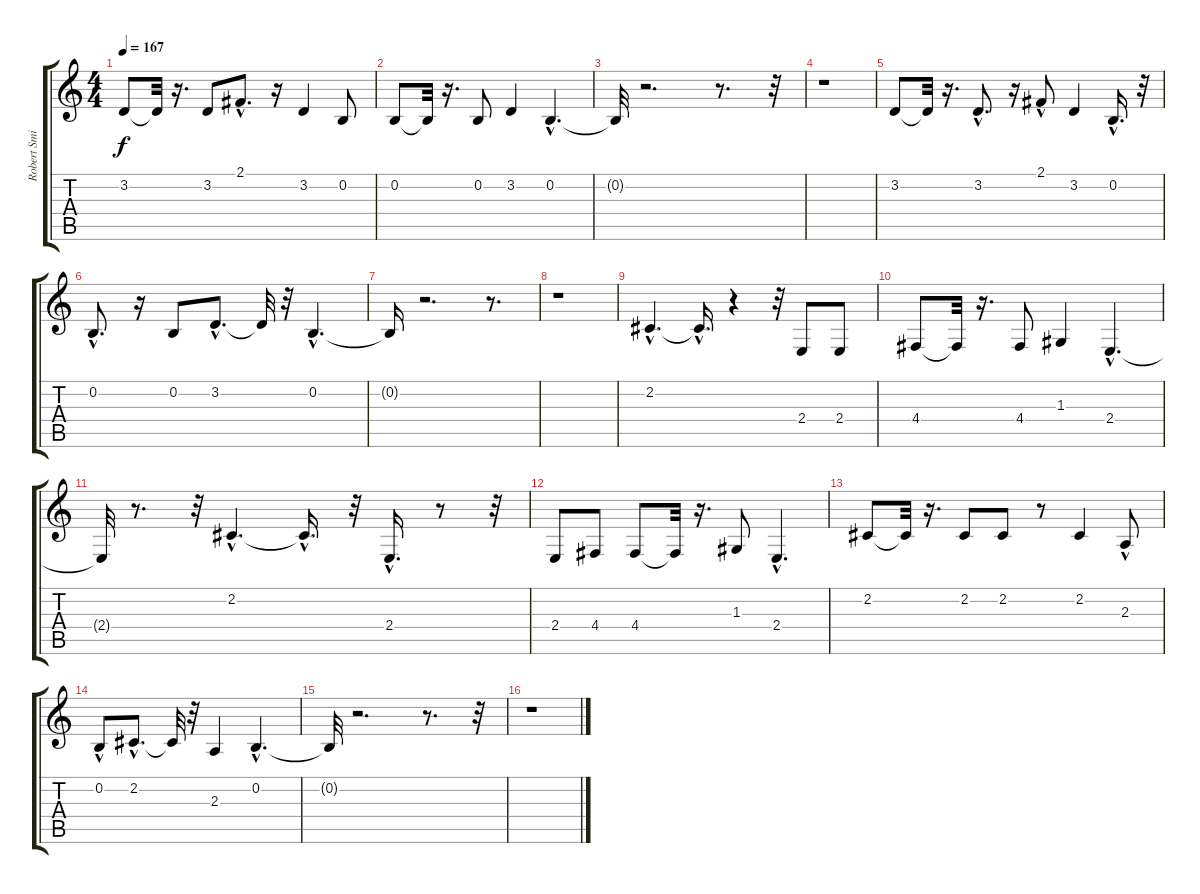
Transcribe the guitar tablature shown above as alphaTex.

\track ("Robert Smith" "Robert Smi") {instrument clavinet}
\staff {score tabs}
\tuning (E4 B3 G3 D3 A2 E2) {hide}
\ts (4 4)
\tempo 167
\clef g2
\ks c
3.2.8{dy f} 3.2{t}.32 r.16{d} 3.2.8 2.1{hac}.8{d} r.16 3.2.4 0.2.8 |
0.2.8 0.2{t}.32 r.16{d} 0.2.8 3.2.4 0.2{hac}.4{d} |
0.2{t}.32 r.2{d} r.8{d} r.32 |
r.1 |
3.2.8 3.2{t}.32 r.16{d} 3.2{hac}.8{d} r.16 2.1{hac}.8 3.2.4 0.2{hac}.16{d} r.32 |
0.2{hac}.8{d} r.16 0.2.8 3.2{hac}.8{d} 3.2{t}.32 r.32 0.2{hac}.4{d} |
0.2{t}.16 r.2{d} r.8{d} |
r.1 |
2.2{hac}.4{d} 2.2{hac t}.16{d} r.4 r.32 2.4.8 2.4.8 |
4.4.8 4.4{t}.32 r.16{d} 4.4.8 1.3.4 2.4{hac}.4{d} |
2.4{t}.32 r.8{d} r.32 2.2{hac}.4{d} 2.2{hac t}.16{d} r.32 2.4{hac}.16{d} r.8 r.32 |
2.4.8 4.4.8 4.4.8 4.4{t}.32 r.16{d} 1.3.8 2.4{hac}.4{d} |
2.2.8 2.2{t}.32 r.16{d} 2.2.8 2.2.8 r.8 2.2.4 2.3{hac}.8 |
0.2{hac}.8 2.2{hac}.8{d} 2.2{t}.32 r.32 2.3.4 0.2{hac}.4{d} |
0.2{t}.32 r.2{d} r.8{d} r.32 |
r.1
